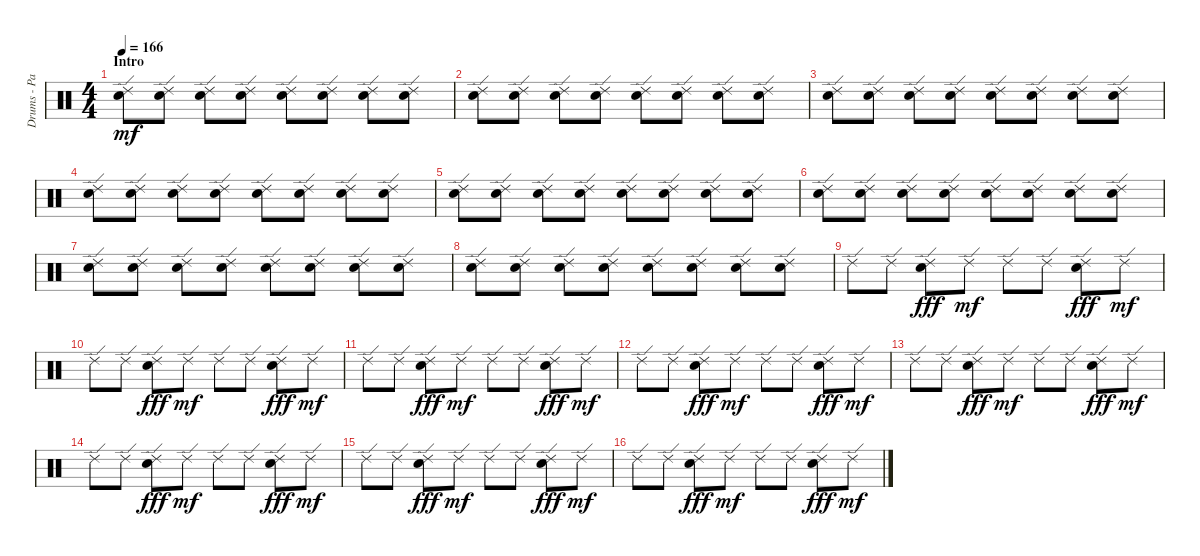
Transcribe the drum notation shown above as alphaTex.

\track ("Drums - Paice" "Drums - Pa") {instrument percussion}
\staff {score}
\articulation defaults
\ts (4 4)
\section ("" "Intro")
\tempo 166
\clef neutral
\ks c
("Ride (edge) 2" "Electric Snare (hit)").8{dy mf} ("Ride (edge) 2" "Electric Snare (hit)").8 ("Ride (edge) 2" "Electric Snare (hit)").8 ("Ride (edge) 2" "Electric Snare (hit)").8 ("Ride (edge) 2" "Electric Snare (hit)").8 ("Ride (edge) 2" "Electric Snare (hit)").8 ("Ride (edge) 2" "Electric Snare (hit)").8 ("Ride (edge) 2" "Electric Snare (hit)").8 |
("Ride (edge) 2" "Electric Snare (hit)").8 ("Ride (edge) 2" "Electric Snare (hit)").8 ("Ride (edge) 2" "Electric Snare (hit)").8 ("Ride (edge) 2" "Electric Snare (hit)").8 ("Ride (edge) 2" "Electric Snare (hit)").8 ("Ride (edge) 2" "Electric Snare (hit)").8 ("Ride (edge) 2" "Electric Snare (hit)").8 ("Ride (edge) 2" "Electric Snare (hit)").8 |
("Ride (edge) 2" "Electric Snare (hit)").8 ("Ride (edge) 2" "Electric Snare (hit)").8 ("Ride (edge) 2" "Electric Snare (hit)").8 ("Ride (edge) 2" "Electric Snare (hit)").8 ("Ride (edge) 2" "Electric Snare (hit)").8 ("Ride (edge) 2" "Electric Snare (hit)").8 ("Ride (edge) 2" "Electric Snare (hit)").8 ("Ride (edge) 2" "Electric Snare (hit)").8 |
("Ride (edge) 2" "Electric Snare (hit)").8 ("Ride (edge) 2" "Electric Snare (hit)").8 ("Ride (edge) 2" "Electric Snare (hit)").8 ("Ride (edge) 2" "Electric Snare (hit)").8 ("Ride (edge) 2" "Electric Snare (hit)").8 ("Ride (edge) 2" "Electric Snare (hit)").8 ("Ride (edge) 2" "Electric Snare (hit)").8 ("Ride (edge) 2" "Electric Snare (hit)").8 |
("Ride (edge) 2" "Electric Snare (hit)").8 ("Ride (edge) 2" "Electric Snare (hit)").8 ("Ride (edge) 2" "Electric Snare (hit)").8 ("Ride (edge) 2" "Electric Snare (hit)").8 ("Ride (edge) 2" "Electric Snare (hit)").8 ("Ride (edge) 2" "Electric Snare (hit)").8 ("Ride (edge) 2" "Electric Snare (hit)").8 ("Ride (edge) 2" "Electric Snare (hit)").8 |
("Ride (edge) 2" "Electric Snare (hit)").8 ("Ride (edge) 2" "Electric Snare (hit)").8 ("Ride (edge) 2" "Electric Snare (hit)").8 ("Ride (edge) 2" "Electric Snare (hit)").8 ("Ride (edge) 2" "Electric Snare (hit)").8 ("Ride (edge) 2" "Electric Snare (hit)").8 ("Ride (edge) 2" "Electric Snare (hit)").8 ("Ride (edge) 2" "Electric Snare (hit)").8 |
("Ride (edge) 2" "Electric Snare (hit)").8 ("Ride (edge) 2" "Electric Snare (hit)").8 ("Ride (edge) 2" "Electric Snare (hit)").8 ("Ride (edge) 2" "Electric Snare (hit)").8 ("Ride (edge) 2" "Electric Snare (hit)").8 ("Ride (edge) 2" "Electric Snare (hit)").8 ("Ride (edge) 2" "Electric Snare (hit)").8 ("Ride (edge) 2" "Electric Snare (hit)").8 |
("Ride (edge) 2" "Electric Snare (hit)").8 ("Ride (edge) 2" "Electric Snare (hit)").8 ("Ride (edge) 2" "Electric Snare (hit)").8 ("Ride (edge) 2" "Electric Snare (hit)").8 ("Ride (edge) 2" "Electric Snare (hit)").8 ("Ride (edge) 2" "Electric Snare (hit)").8 ("Ride (edge) 2" "Electric Snare (hit)").8 ("Ride (edge) 2" "Electric Snare (hit)").8 |
"Ride (edge) 2".8 "Ride (edge) 2".8 ("Ride (edge) 2" "Electric Snare (hit)").8{dy fff} "Ride (edge) 2".8{dy mf} "Ride (edge) 2".8 "Ride (edge) 2".8 ("Ride (edge) 2" "Electric Snare (hit)").8{dy fff} "Ride (edge) 2".8{dy mf} |
"Ride (edge) 2".8 "Ride (edge) 2".8 ("Ride (edge) 2" "Electric Snare (hit)").8{dy fff} "Ride (edge) 2".8{dy mf} "Ride (edge) 2".8 "Ride (edge) 2".8 ("Ride (edge) 2" "Electric Snare (hit)").8{dy fff} "Ride (edge) 2".8{dy mf} |
"Ride (edge) 2".8 "Ride (edge) 2".8 ("Ride (edge) 2" "Electric Snare (hit)").8{dy fff} "Ride (edge) 2".8{dy mf} "Ride (edge) 2".8 "Ride (edge) 2".8 ("Ride (edge) 2" "Electric Snare (hit)").8{dy fff} "Ride (edge) 2".8{dy mf} |
"Ride (edge) 2".8 "Ride (edge) 2".8 ("Ride (edge) 2" "Electric Snare (hit)").8{dy fff} "Ride (edge) 2".8{dy mf} "Ride (edge) 2".8 "Ride (edge) 2".8 ("Ride (edge) 2" "Electric Snare (hit)").8{dy fff} "Ride (edge) 2".8{dy mf} |
"Ride (edge) 2".8 "Ride (edge) 2".8 ("Ride (edge) 2" "Electric Snare (hit)").8{dy fff} "Ride (edge) 2".8{dy mf} "Ride (edge) 2".8 "Ride (edge) 2".8 ("Ride (edge) 2" "Electric Snare (hit)").8{dy fff} "Ride (edge) 2".8{dy mf} |
"Ride (edge) 2".8 "Ride (edge) 2".8 ("Ride (edge) 2" "Electric Snare (hit)").8{dy fff} "Ride (edge) 2".8{dy mf} "Ride (edge) 2".8 "Ride (edge) 2".8 ("Ride (edge) 2" "Electric Snare (hit)").8{dy fff} "Ride (edge) 2".8{dy mf} |
"Ride (edge) 2".8 "Ride (edge) 2".8 ("Ride (edge) 2" "Electric Snare (hit)").8{dy fff} "Ride (edge) 2".8{dy mf} "Ride (edge) 2".8 "Ride (edge) 2".8 ("Ride (edge) 2" "Electric Snare (hit)").8{dy fff} "Ride (edge) 2".8{dy mf} |
"Ride (edge) 2".8 "Ride (edge) 2".8 ("Ride (edge) 2" "Electric Snare (hit)").8{dy fff} "Ride (edge) 2".8{dy mf} "Ride (edge) 2".8 "Ride (edge) 2".8 ("Ride (edge) 2" "Electric Snare (hit)").8{dy fff} "Ride (edge) 2".8{dy mf}
